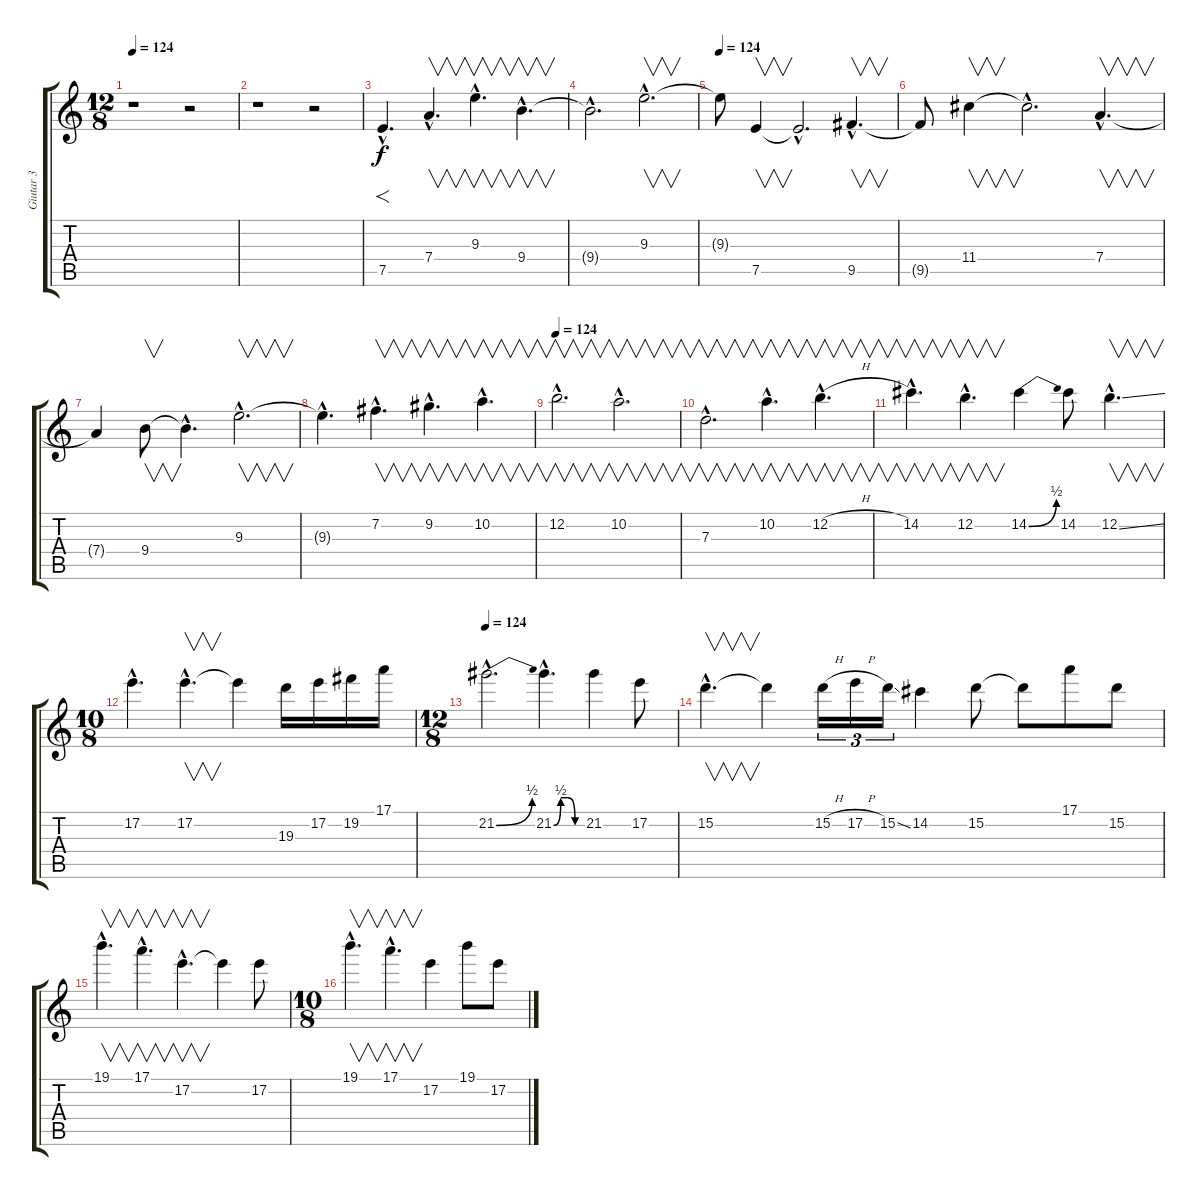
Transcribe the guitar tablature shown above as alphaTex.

\track ("Giutar 3" "Giutar 3") {instrument distortionguitar}
\staff {score tabs}
\tuning (E4 B3 G3 D3 A2 E2) {hide}
\ts (12 8)
\tempo 124
\clef g2
\ks c
r.1{dy f} r.2 |
r.1 r.2 |
7.5{hac}.4{f d} 7.4{hac}.4{v d} 9.3{hac}.4{v d} 9.4{hac}.4{v d} |
9.4{hac t}.2{d} 9.3{hac}.2{v d} |
\tempo 124
9.3{t}.8 7.5.4{v} 7.5{hac t}.2{d} 9.5{hac}.4{v d} |
9.5{t}.8 11.4.4{v} 11.4{hac t}.2{d} 7.4{hac}.4{v d} |
7.4{t}.4 9.4.8{v} 9.4{hac t}.4{d} 9.3{hac}.2{v d} |
9.3{hac t}.4{d} 7.2{hac}.4{v d} 9.2{hac}.4{v d} 10.2{hac}.4{v d} |
\tempo 124
12.2{hac}.2{v d} 10.2{hac}.2{v d} |
7.3{hac}.2{v d} 10.2{hac}.4{v d} 12.2{h hac}.4{v d} |
14.2{hac}.4{v d} 12.2{hac}.4{v d} 14.2{be (bend 0 0 60 2)}.4 14.2.8 12.2{ss hac}.4{v d} |
\ts (10 8)
17.2{hac}.4{d} 17.2{hac}.4{v d} 17.2{t}.4 19.3.16 17.2.16 19.2.16 17.1.16 |
\ts (12 8)
\tempo 124
21.2{be (bend 0 0 60 2) hac}.2{d} 21.2{be (custom 0 0 15 2 30 2 45 0 60 0) hac}.4{d} 21.2.4 17.2.8 |
15.2{hac}.4{v d} 15.2{t}.4 15.2{h}.16{tu (3 2)} 17.2{h}.16{tu (3 2)} 15.2{ss}.16{tu (3 2)} 14.2.4 15.2.8 15.2{t}.8 17.1.8 15.2.8 |
19.1{hac}.4{v d} 17.1{hac}.4{v d} 17.2{hac}.4{v d} 17.2{t}.4 17.2.8 |
\ts (10 8)
19.1{hac}.4{v d} 17.1{hac}.4{v d} 17.2.4 19.1.8 17.2.8
